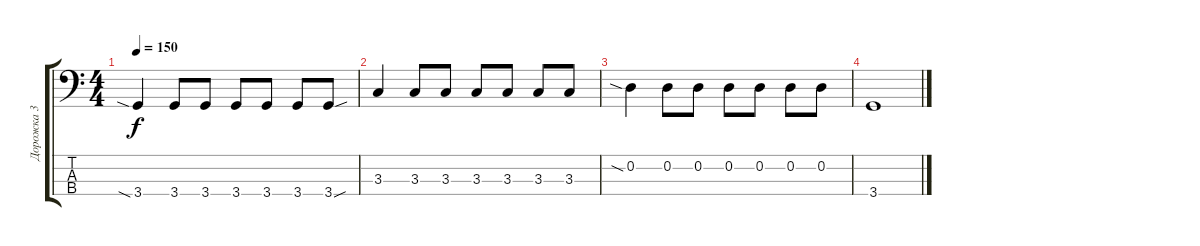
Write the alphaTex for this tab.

\track ("Дорожка 3" "Дорожка 3") {instrument electricbassfinger}
\staff {score tabs}
\tuning (G2 D2 A1 E1) {hide}
\ts (4 4)
\tempo 150
\clef f4
\ks c
3.4{sia}.4{dy f} 3.4.8 3.4.8 3.4.8 3.4.8 3.4.8 3.4{sou}.8 |
3.3.4 3.3.8 3.3.8 3.3.8 3.3.8 3.3.8 3.3.8 |
0.2{sia}.4 0.2.8 0.2.8 0.2.8 0.2.8 0.2.8 0.2.8 |
3.4.1
